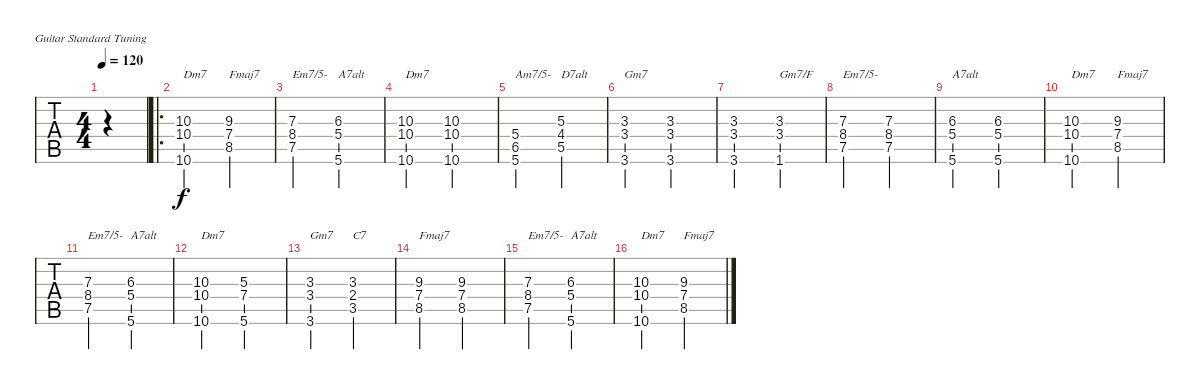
\defaultSystemsLayout 4
\bracketExtendMode groupsimilarinstruments
\singleTrackTrackNamePolicy hidden
\multiTrackTrackNamePolicy hidden
\otherSystemsTrackNameOrientation horizontal
\track ("GtrChords" "GtrChord") {instrument acousticguitarsteel}
\staff {tabs}
\tuning (E4 B3 G3 D3 A2 E2)
\ts (4 4)
\tempo 120
\clef g2
\scale
0.464646
\ks c
|
\ro
\scale
0.292929 (10.6 10.4 10.3).2{txt "Dm7"} (8.5 7.4 9.3).2{txt "Fmaj7"} |
\scale
0.242424 (7.5 8.4 7.3).2{txt "Em7/5-"} (5.6 5.4 6.3).2{txt "A7alt"} |
\scale
0.333333 (10.6 10.4 10.3).2{txt "Dm7"} (10.6 10.4 10.3).2 |
\scale
0.333333 (6.5 5.4 5.6).2{txt "Am7/5-"} (5.5 4.4 5.3).2{txt "D7alt"} |
\scale
0.333333 (3.6 3.4 3.3).2{txt "Gm7"} (3.6 3.4 3.3).2 |
\scale
0.333333 (3.6 3.4 3.3).2 (1.6 3.4 3.3).2{txt "Gm7/F"} |
\scale
0.333333 (8.4 7.3 7.5).2{txt "Em7/5-"} (8.4 7.3 7.5).2 |
\scale
0.333333 (5.6 5.4 6.3).2{txt "A7alt"} (5.4 5.6 6.3).2 |
\scale
0.333333 (10.6 10.4 10.3).2{txt "Dm7"} (8.5 7.4 9.3).2{txt "Fmaj7"} |
\scale
0.333333 (7.5 8.4 7.3).2{txt "Em7/5-"} (5.6 5.4 6.3).2{txt "A7alt"} |
\scale
0.333333 (10.6 10.4 10.3).2{txt "Dm7"} (5.6 7.4 5.3).2 |
\scale
0.333333 (3.6 3.3 3.4).2{txt "Gm7"} (3.5 2.4 3.3).2{txt "C7"} |
\scale
0.333333 (8.5 7.4 9.3).2{txt "Fmaj7"} (8.5 7.4 9.3).2 |
\scale
0.333333 (7.5 8.4 7.3).2{txt "Em7/5-"} (5.6 5.4 6.3).2{txt "A7alt"} |
(10.6 10.4 10.3).2{txt "Dm7"} (8.5 7.4 9.3).2{txt "Fmaj7"}
